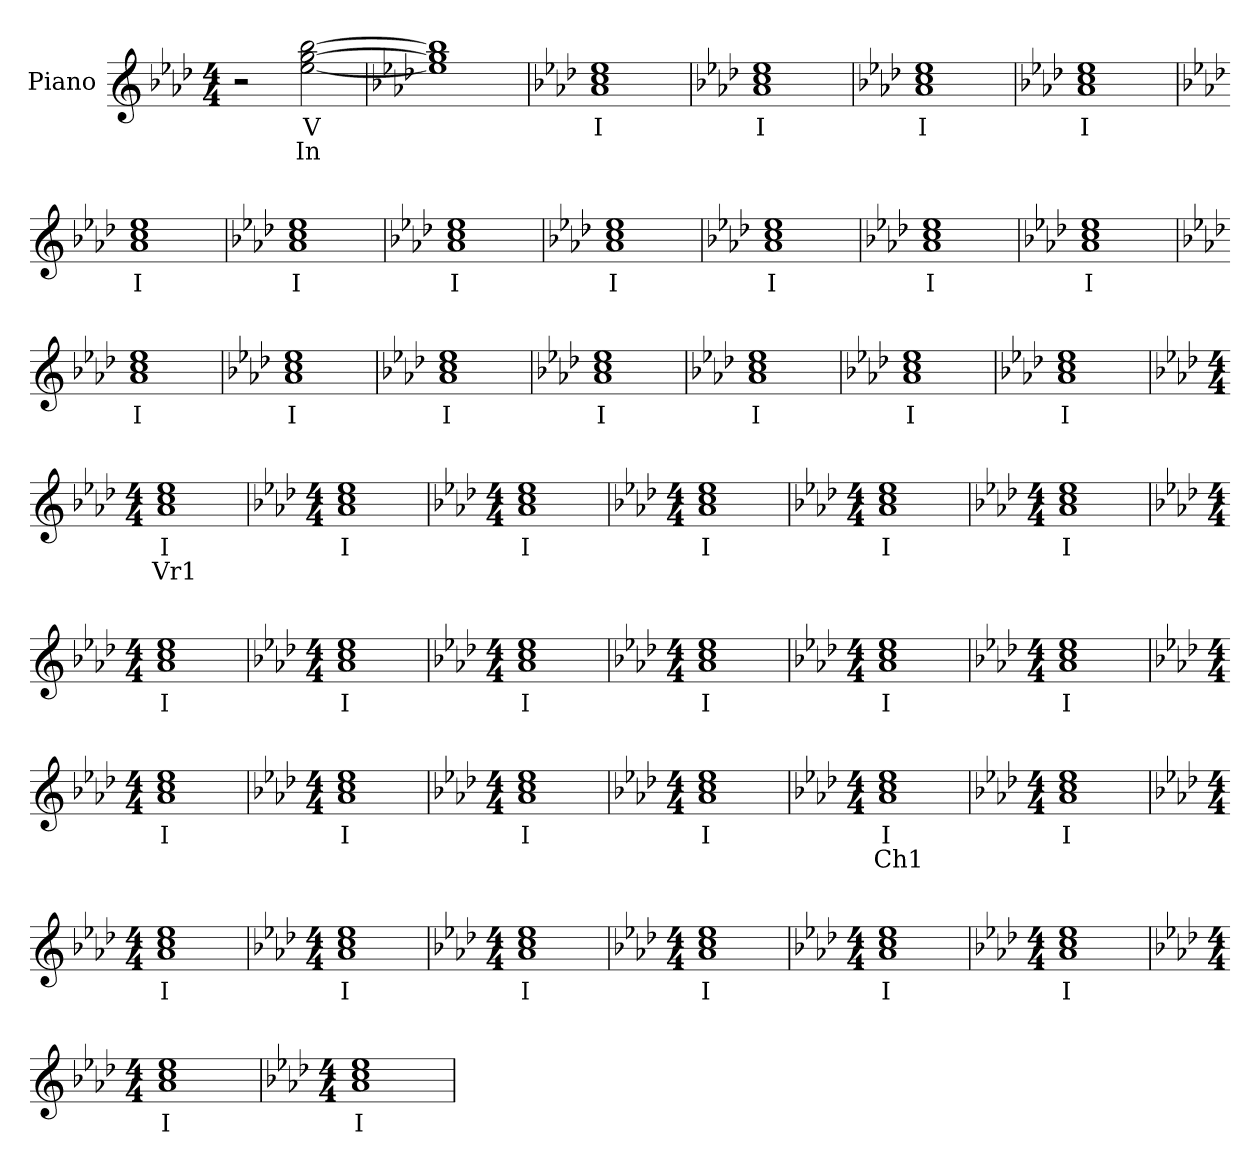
**kern	**text	**text
*part1	*part1	*part1
*staff1	*staff1	*staff1
*I"Piano	*	*
*I'Pno	*	*
*k[b-e-a-d-]	*	*
*A-:	*	*
*M4/4	*	*
=	=	=
2r	.	.
[2ee- [2gg [2bb-	V	In
=	=	=
*k[b-e-a-d-]	*	*
*A-:	*	*
1ee-] 1gg] 1bb-]	.	.
=	=	=
*k[b-e-a-d-]	*	*
*A-:	*	*
1a- 1cc 1ee-	I	.
=	=	=
*k[b-e-a-d-]	*	*
*A-:	*	*
1a- 1cc 1ee-	I	.
=	=	=
*k[b-e-a-d-]	*	*
*A-:	*	*
1a- 1cc 1ee-	I	.
=	=	=
*k[b-e-a-d-]	*	*
*A-:	*	*
1a- 1cc 1ee-	I	.
=	=	=
*k[b-e-a-d-]	*	*
*A-:	*	*
1a- 1cc 1ee-	I	.
=	=	=
*k[b-e-a-d-]	*	*
*A-:	*	*
1a- 1cc 1ee-	I	.
=	=	=
*k[b-e-a-d-]	*	*
*A-:	*	*
1a- 1cc 1ee-	I	.
=	=	=
*k[b-e-a-d-]	*	*
*A-:	*	*
1a- 1cc 1ee-	I	.
=	=	=
*k[b-e-a-d-]	*	*
*A-:	*	*
1a- 1cc 1ee-	I	.
=	=	=
*k[b-e-a-d-]	*	*
*A-:	*	*
1a- 1cc 1ee-	I	.
=	=	=
*k[b-e-a-d-]	*	*
*A-:	*	*
1a- 1cc 1ee-	I	.
=	=	=
*k[b-e-a-d-]	*	*
*A-:	*	*
1a- 1cc 1ee-	I	.
=	=	=
*k[b-e-a-d-]	*	*
*A-:	*	*
1a- 1cc 1ee-	I	.
=	=	=
*k[b-e-a-d-]	*	*
*A-:	*	*
1a- 1cc 1ee-	I	.
=	=	=
*k[b-e-a-d-]	*	*
*A-:	*	*
1a- 1cc 1ee-	I	.
=	=	=
*k[b-e-a-d-]	*	*
*A-:	*	*
1a- 1cc 1ee-	I	.
=	=	=
*k[b-e-a-d-]	*	*
*A-:	*	*
1a- 1cc 1ee-	I	.
=	=	=
*k[b-e-a-d-]	*	*
*A-:	*	*
1a- 1cc 1ee-	I	.
=	=	=
*k[b-e-a-d-]	*	*
*A-:	*	*
*M4/4	*	*
1a- 1cc 1ee-	I	Vr1
=	=	=
*k[b-e-a-d-]	*	*
*A-:	*	*
*M4/4	*	*
1a- 1cc 1ee-	I	.
=	=	=
*k[b-e-a-d-]	*	*
*A-:	*	*
*M4/4	*	*
1a- 1cc 1ee-	I	.
=	=	=
*k[b-e-a-d-]	*	*
*A-:	*	*
*M4/4	*	*
1a- 1cc 1ee-	I	.
=	=	=
*k[b-e-a-d-]	*	*
*A-:	*	*
*M4/4	*	*
1a- 1cc 1ee-	I	.
=	=	=
*k[b-e-a-d-]	*	*
*A-:	*	*
*M4/4	*	*
1a- 1cc 1ee-	I	.
=	=	=
*k[b-e-a-d-]	*	*
*A-:	*	*
*M4/4	*	*
1a- 1cc 1ee-	I	.
=	=	=
*k[b-e-a-d-]	*	*
*A-:	*	*
*M4/4	*	*
1a- 1cc 1ee-	I	.
=	=	=
*k[b-e-a-d-]	*	*
*A-:	*	*
*M4/4	*	*
1a- 1cc 1ee-	I	.
=	=	=
*k[b-e-a-d-]	*	*
*A-:	*	*
*M4/4	*	*
1a- 1cc 1ee-	I	.
=	=	=
*k[b-e-a-d-]	*	*
*A-:	*	*
*M4/4	*	*
1a- 1cc 1ee-	I	.
=	=	=
*k[b-e-a-d-]	*	*
*A-:	*	*
*M4/4	*	*
1a- 1cc 1ee-	I	.
=	=	=
*k[b-e-a-d-]	*	*
*A-:	*	*
*M4/4	*	*
1a- 1cc 1ee-	I	.
=	=	=
*k[b-e-a-d-]	*	*
*A-:	*	*
*M4/4	*	*
1a- 1cc 1ee-	I	.
=	=	=
*k[b-e-a-d-]	*	*
*A-:	*	*
*M4/4	*	*
1a- 1cc 1ee-	I	.
=	=	=
*k[b-e-a-d-]	*	*
*A-:	*	*
*M4/4	*	*
1a- 1cc 1ee-	I	.
=	=	=
*k[b-e-a-d-]	*	*
*A-:	*	*
*M4/4	*	*
1a- 1cc 1ee-	I	Ch1
=	=	=
*k[b-e-a-d-]	*	*
*A-:	*	*
*M4/4	*	*
1a- 1cc 1ee-	I	.
=	=	=
*k[b-e-a-d-]	*	*
*A-:	*	*
*M4/4	*	*
1a- 1cc 1ee-	I	.
=	=	=
*k[b-e-a-d-]	*	*
*A-:	*	*
*M4/4	*	*
1a- 1cc 1ee-	I	.
=	=	=
*k[b-e-a-d-]	*	*
*A-:	*	*
*M4/4	*	*
1a- 1cc 1ee-	I	.
=	=	=
*k[b-e-a-d-]	*	*
*A-:	*	*
*M4/4	*	*
1a- 1cc 1ee-	I	.
=	=	=
*k[b-e-a-d-]	*	*
*A-:	*	*
*M4/4	*	*
1a- 1cc 1ee-	I	.
=	=	=
*k[b-e-a-d-]	*	*
*A-:	*	*
*M4/4	*	*
1a- 1cc 1ee-	I	.
=	=	=
*k[b-e-a-d-]	*	*
*A-:	*	*
*M4/4	*	*
1a- 1cc 1ee-	I	.
=	=	=
*k[b-e-a-d-]	*	*
*A-:	*	*
*M4/4	*	*
1a- 1cc 1ee-	I	.
=	=	=
*-	*-	*-
